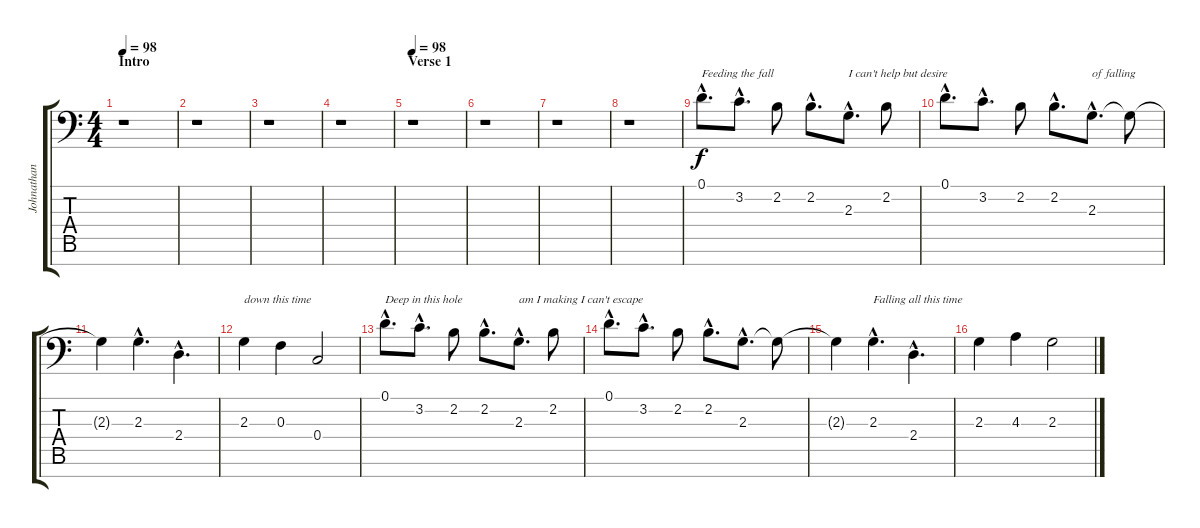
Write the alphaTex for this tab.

\track ("Johnathan Davis - Vocals" "Johnathan ") {instrument stringensemble1}
\staff {score tabs}
\tuning (D4 A3 F3 C3 G2 D2 A1) {hide}
\ts (4 4)
\section ("" "Intro")
\tempo 98
\clef f4
\ks c
r.1{dy f instrument stringensemble1} |
r.1 |
r.1 |
r.1 |
\section ("" "Verse 1")
\tempo 98
r.1 |
r.1 |
r.1 |
r.1 |
0.1{hac}.8{d txt "Feeding the fall" volume 12 instrument stringensemble1} 3.2{hac}.8{d} 2.2.8 2.2{hac}.8{d} 2.3{hac}.8{d txt "I can't help but desire "} 2.2.8 |
0.1{hac}.8{d} 3.2{hac}.8{d} 2.2.8 2.2{hac}.8{d} 2.3{hac}.8{d txt "of falling "} 2.3{t}.8 |
2.3{t}.4 2.3{hac}.4{d} 2.4{hac}.4{d} |
2.3.4{txt "down this time "} 0.3.4 0.4.2 |
0.1{hac}.8{d txt "Deep in this hole"} 3.2{hac}.8{d} 2.2.8 2.2{hac}.8{d} 2.3{hac}.8{d txt "am I making I can't escape "} 2.2.8 |
0.1{hac}.8{d} 3.2{hac}.8{d} 2.2.8 2.2{hac}.8{d} 2.3{hac}.8{d} 2.3{t}.8 |
2.3{t}.4 2.3{hac}.4{d txt "Falling all this time "} 2.4{hac}.4{d} |
2.3.4 4.3.4 2.3.2
